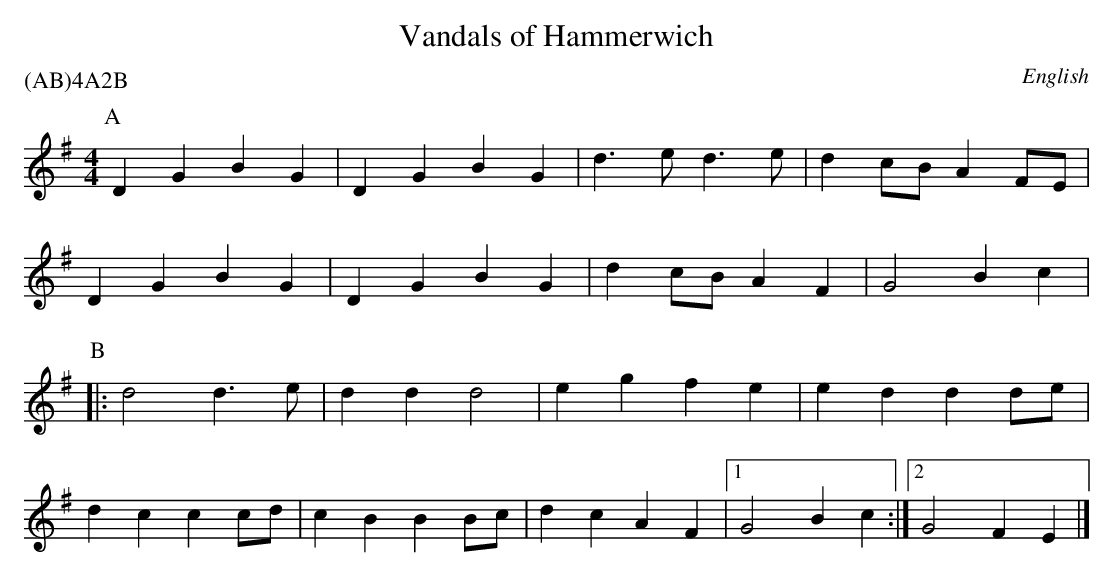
X:1
T:Vandals of Hammerwich
M:4/4
O:English
P:(AB)4A2B
K:G
P:A
   D2 G2 B2 G2 | D2 G2 B2 G2 | d2>e2 d2>e2  | d2 cB A2 FE |
   D2 G2 B2 G2 | D2 G2 B2 G2 | d2 cB A2 F2 | G4 B2 c2 |
P:B
|: d4 d2>e2| d2 d2 d4 | e2 g2 f2 e2 | e2 d2 d2 de |
   d2 c2 c2 cd | c2 B2 B2 Bc | d2 c2 A2 F2 |\
   [1 G4 B2 c2 :| [2 G4 F2 E2 |]
